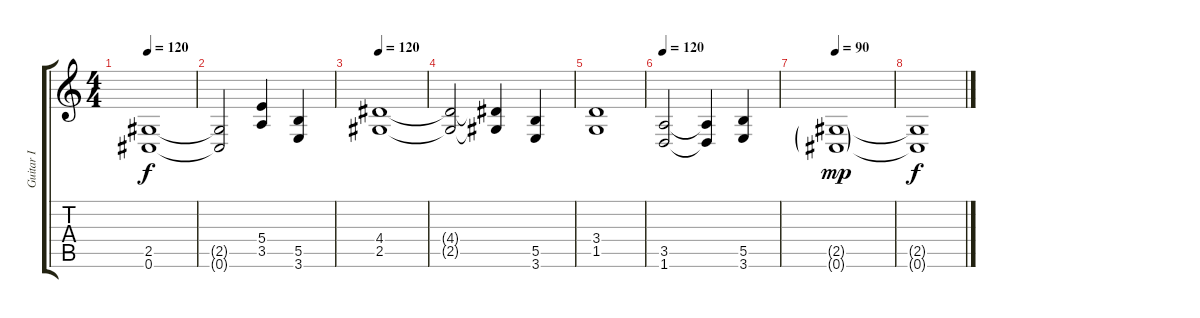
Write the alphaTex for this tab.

\track ("Guitar I" "Guitar I") {instrument distortionguitar}
\staff {score tabs}
\tuning (Db4 Ab3 E3 B2 Gb2 Db2) {hide}
\ts (4 4)
\tempo 120
\clef g2
\ks c
(2.5 0.6).1{dy f} |
(2.5{t} 0.6{t}).2 (5.4 3.5).4 (5.5 3.6).4 |
\tempo 120
(4.4 2.5).1 |
(4.4{t} 2.5{t}).2 (4.4{t} 2.5{t}).4 (5.5 3.6).4 |
(3.4 1.5).1 |
\tempo 120
(3.5 1.6).2 (3.5{t} 1.6{t}).4 (5.5 3.6).4 |
\tempo 90
(2.5{g} 0.6{g}).1{dy mp} |
(2.5{t} 0.6{t}).1{dy f}
